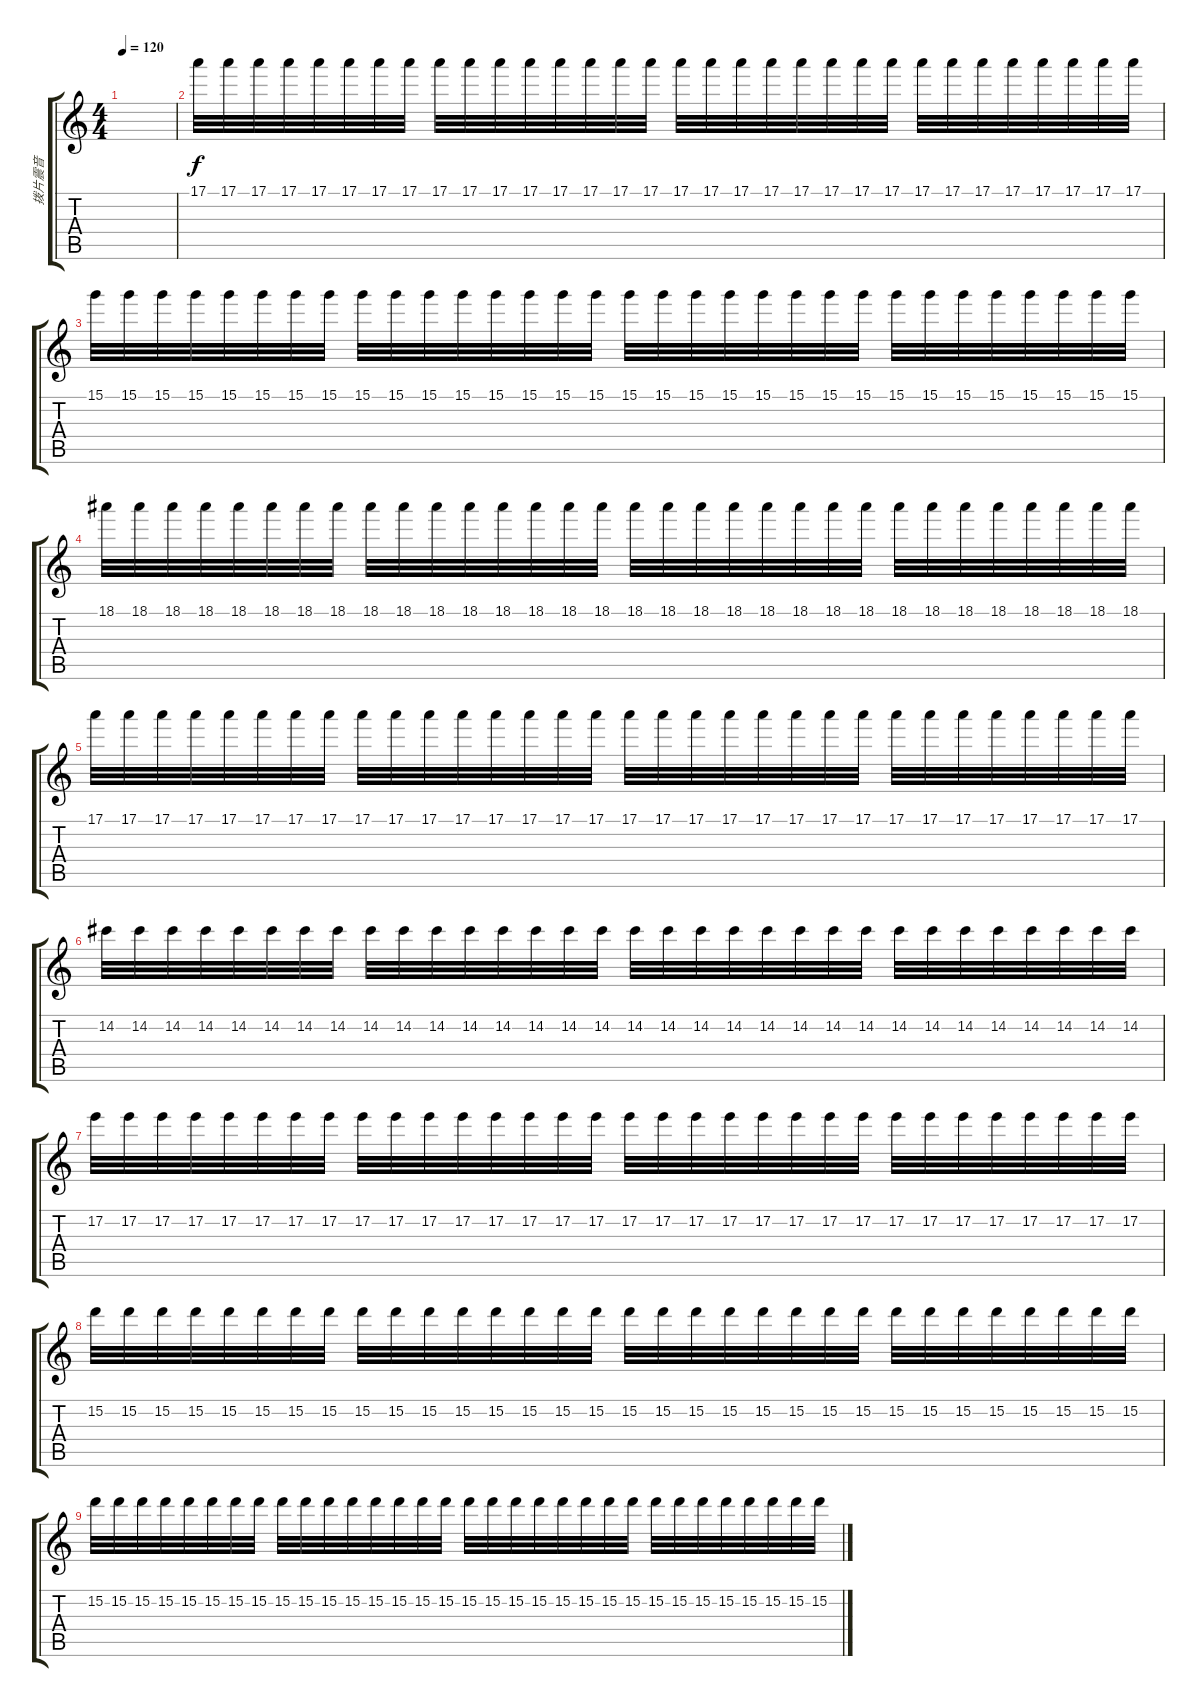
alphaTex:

\track ("拨片震音" "拨片震音") {instrument acousticguitarnylon}
\staff {score tabs}
\tuning (E4 B3 G3 D3 A2 E2) {hide}
\ts (4 4)
\tempo 120
\clef g2
\ks c
|
17.1.32 17.1.32 17.1.32 17.1.32 17.1.32 17.1.32 17.1.32 17.1.32 17.1.32 17.1.32 17.1.32 17.1.32 17.1.32 17.1.32 17.1.32 17.1.32 17.1.32 17.1.32 17.1.32 17.1.32 17.1.32 17.1.32 17.1.32 17.1.32 17.1.32 17.1.32 17.1.32 17.1.32 17.1.32 17.1.32 17.1.32 17.1.32 |
15.1.32 15.1.32 15.1.32 15.1.32 15.1.32 15.1.32 15.1.32 15.1.32 15.1.32 15.1.32 15.1.32 15.1.32 15.1.32 15.1.32 15.1.32 15.1.32 15.1.32 15.1.32 15.1.32 15.1.32 15.1.32 15.1.32 15.1.32 15.1.32 15.1.32 15.1.32 15.1.32 15.1.32 15.1.32 15.1.32 15.1.32 15.1.32 |
18.1.32 18.1.32 18.1.32 18.1.32 18.1.32 18.1.32 18.1.32 18.1.32 18.1.32 18.1.32 18.1.32 18.1.32 18.1.32 18.1.32 18.1.32 18.1.32 18.1.32 18.1.32 18.1.32 18.1.32 18.1.32 18.1.32 18.1.32 18.1.32 18.1.32 18.1.32 18.1.32 18.1.32 18.1.32 18.1.32 18.1.32 18.1.32 |
17.1.32 17.1.32 17.1.32 17.1.32 17.1.32 17.1.32 17.1.32 17.1.32 17.1.32 17.1.32 17.1.32 17.1.32 17.1.32 17.1.32 17.1.32 17.1.32 17.1.32 17.1.32 17.1.32 17.1.32 17.1.32 17.1.32 17.1.32 17.1.32 17.1.32 17.1.32 17.1.32 17.1.32 17.1.32 17.1.32 17.1.32 17.1.32 |
14.2.32 14.2.32 14.2.32 14.2.32 14.2.32 14.2.32 14.2.32 14.2.32 14.2.32 14.2.32 14.2.32 14.2.32 14.2.32 14.2.32 14.2.32 14.2.32 14.2.32 14.2.32 14.2.32 14.2.32 14.2.32 14.2.32 14.2.32 14.2.32 14.2.32 14.2.32 14.2.32 14.2.32 14.2.32 14.2.32 14.2.32 14.2.32 |
17.2.32 17.2.32 17.2.32 17.2.32 17.2.32 17.2.32 17.2.32 17.2.32 17.2.32 17.2.32 17.2.32 17.2.32 17.2.32 17.2.32 17.2.32 17.2.32 17.2.32 17.2.32 17.2.32 17.2.32 17.2.32 17.2.32 17.2.32 17.2.32 17.2.32 17.2.32 17.2.32 17.2.32 17.2.32 17.2.32 17.2.32 17.2.32 |
15.2.32 15.2.32 15.2.32 15.2.32 15.2.32 15.2.32 15.2.32 15.2.32 15.2.32 15.2.32 15.2.32 15.2.32 15.2.32 15.2.32 15.2.32 15.2.32 15.2.32 15.2.32 15.2.32 15.2.32 15.2.32 15.2.32 15.2.32 15.2.32 15.2.32 15.2.32 15.2.32 15.2.32 15.2.32 15.2.32 15.2.32 15.2.32 |
15.2.32 15.2.32 15.2.32 15.2.32 15.2.32 15.2.32 15.2.32 15.2.32 15.2.32 15.2.32 15.2.32 15.2.32 15.2.32 15.2.32 15.2.32 15.2.32 15.2.32 15.2.32 15.2.32 15.2.32 15.2.32 15.2.32 15.2.32 15.2.32 15.2.32 15.2.32 15.2.32 15.2.32 15.2.32 15.2.32 15.2.32 15.2.32
